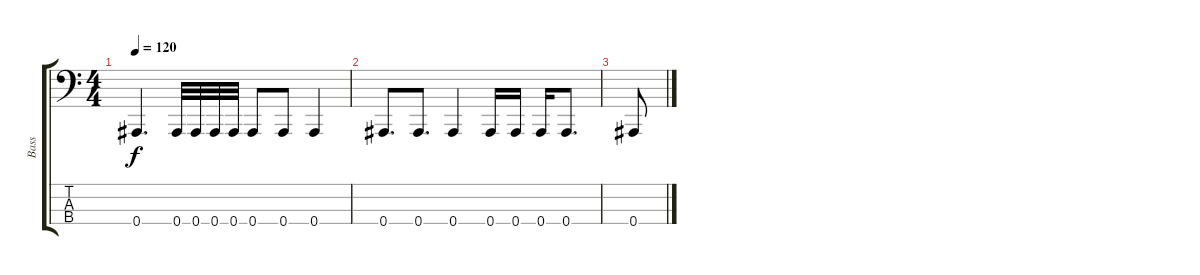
\track ("Bass" "Bass") {instrument electricbasspick bank 255}
\staff {score tabs}
\tuning (Eb2 Bb1 F1 Bb0) {hide}
\ts (4 4)
\tempo 120
\clef f4
\ks c
0.4{t}.4{d dy f} 0.4.32 0.4.32 0.4.32 0.4.32 0.4.8 0.4.8 0.4.4 |
0.4.8{d} 0.4.8{d} 0.4.4 0.4.16 0.4.16 0.4.16 0.4.8{d} |
0.4.8
